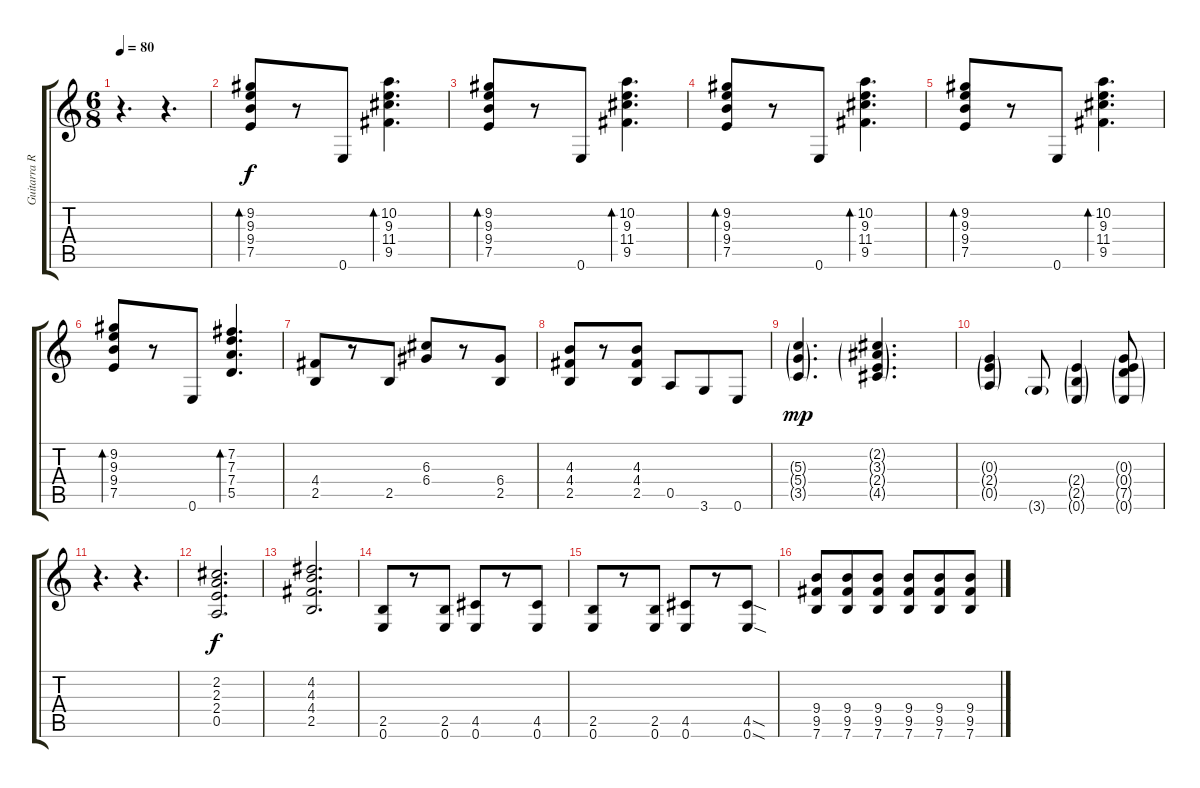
\track ("Guitarra Rítmica" "Guitarra R") {instrument distortionguitar}
\staff {score tabs}
\tuning (E4 B3 G3 D3 A2 E2) {hide}
\ts (6 8)
\tempo 80
\clef g2
\ks c
r.4{d dy f instrument distortionguitar} r.4{d} |
(9.2 9.3 9.4 7.5).8{bd 240} r.8 0.6.8 (10.2 9.3 11.4 9.5).4{d bd 240} |
(9.2 9.3 9.4 7.5).8{bd 240} r.8 0.6.8 (10.2 9.3 11.4 9.5).4{d bd 240} |
(9.2 9.3 9.4 7.5).8{bd 240} r.8 0.6.8 (10.2 9.3 11.4 9.5).4{d bd 240} |
(9.2 9.3 9.4 7.5).8{bd 240} r.8 0.6.8 (10.2 9.3 11.4 9.5).4{d bd 240} |
(9.2 9.3 9.4 7.5).8{bd 240} r.8 0.6.8 (7.2 7.3 7.4 5.5).4{d bd 240} |
(4.4 2.5).8 r.8 2.5.8 (6.3 6.4).8 r.8 (6.4 2.5).8 |
(4.3 4.4 2.5).8 r.8 (4.3 4.4 2.5).8 0.5.8 3.6.8 0.6.8 |
(5.3{g} 5.4{g} 3.5{g}).4{d dy mp} (2.2{g} 3.3{g} 2.4{g} 4.5{g}).4{d} |
(0.3{g} 2.4{g} 0.5{g}).4 3.6{g}.8 (2.4{g} 2.5{g} 0.6{g}).4 (0.3{g} 0.4{g} 7.5{g} 0.6{g}).8 |
r.4{d} r.4{d} |
(2.2 2.3 2.4 0.5).2{d dy f} |
(4.2 4.3 4.4 2.5).2{d} |
(2.5 0.6).8 r.8 (2.5 0.6).8 (4.5 0.6).8 r.8 (4.5 0.6).8 |
(2.5 0.6).8 r.8 (2.5 0.6).8 (4.5 0.6).8 r.8 (4.5{sod} 0.6{sod}).8 |
(9.4 9.5 7.6).8 (9.4 9.5 7.6).8 (9.4 9.5 7.6).8 (9.4 9.5 7.6).8 (9.4 9.5 7.6).8 (9.4 9.5 7.6).8
